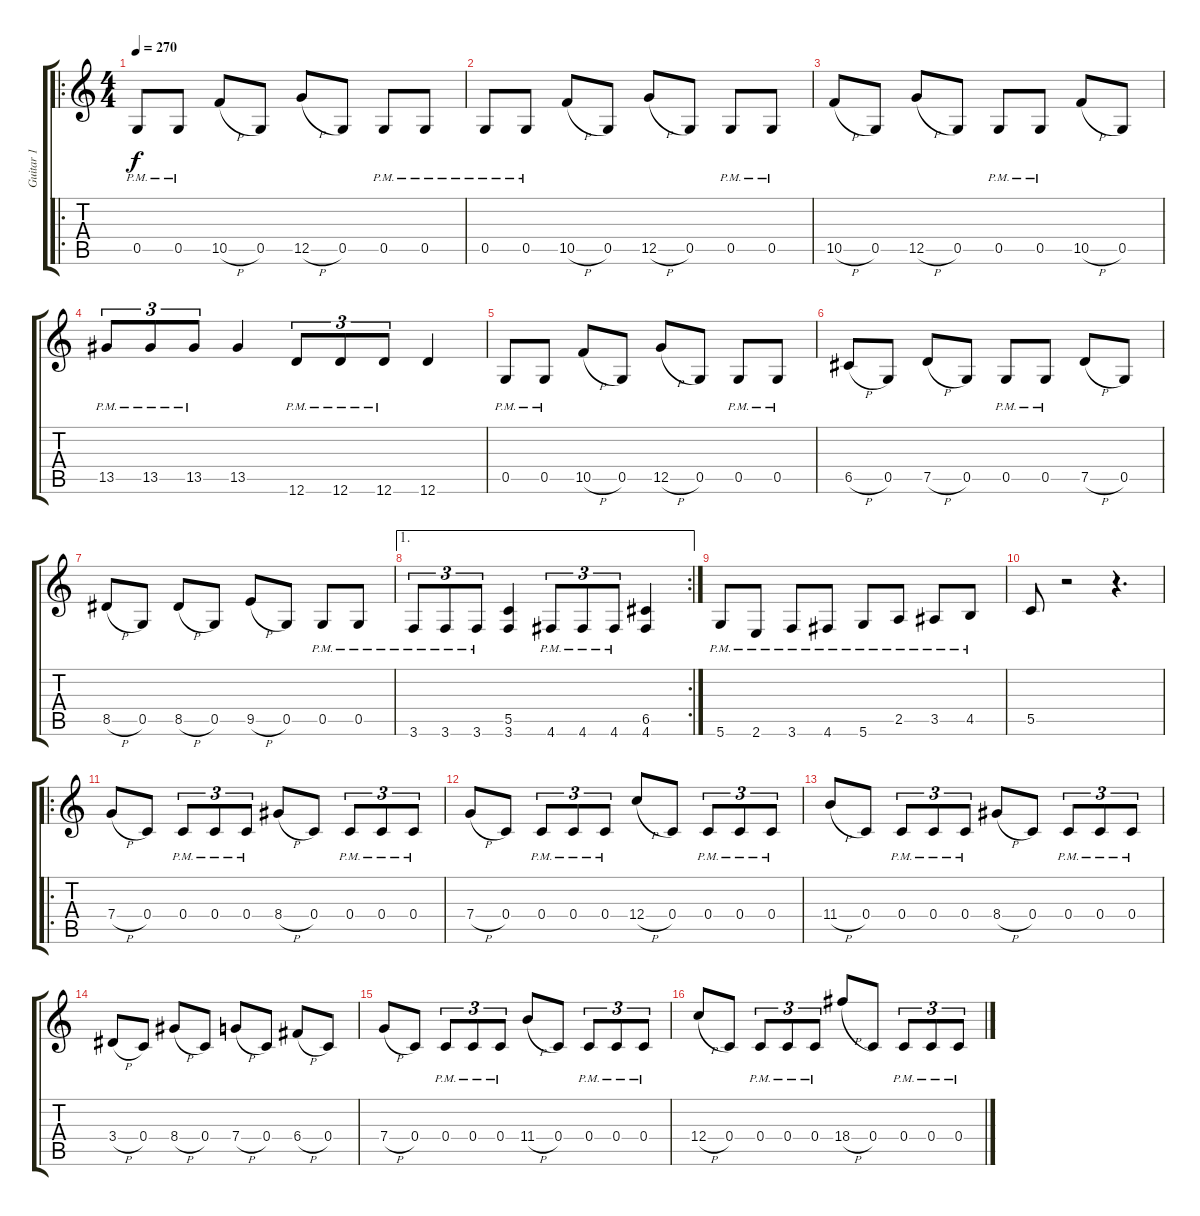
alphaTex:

\track ("Guitar 1" "Guitar 1") {instrument distortionguitar}
\staff {score tabs}
\tuning (D4 A3 F3 C3 G2 D2) {hide}
\ro
\ts (4 4)
\tempo 270
\clef g2
\ks c
0.5{pm}.8{dy f} 0.5{pm}.8 10.5{h}.8 0.5.8 12.5{h}.8 0.5.8 0.5{pm}.8 0.5{pm}.8 |
0.5{pm}.8 0.5{pm}.8 10.5{h}.8 0.5.8 12.5{h}.8 0.5.8 0.5{pm}.8 0.5{pm}.8 |
10.5{h}.8 0.5.8 12.5{h}.8 0.5.8 0.5{pm}.8 0.5{pm}.8 10.5{h}.8 0.5.8 |
13.5{pm}.8{tu (3 2)} 13.5{pm}.8{tu (3 2)} 13.5{pm}.8{tu (3 2)} 13.5.4 12.6{pm}.8{tu (3 2)} 12.6{pm}.8{tu (3 2)} 12.6{pm}.8{tu (3 2)} 12.6.4 |
0.5{pm}.8 0.5{pm}.8 10.5{h}.8 0.5.8 12.5{h}.8 0.5.8 0.5{pm}.8 0.5{pm}.8 |
6.5{h}.8 0.5.8 7.5{h}.8 0.5.8 0.5{pm}.8 0.5{pm}.8 7.5{h}.8 0.5.8 |
8.5{h}.8 0.5.8 8.5{h}.8 0.5.8 9.5{h}.8 0.5.8 0.5{pm}.8 0.5{pm}.8 |
\ae 1
\rc 2
3.6{pm}.8{tu (3 2)} 3.6{pm}.8{tu (3 2)} 3.6{pm}.8{tu (3 2)} (5.5 3.6).4 4.6{pm}.8{tu (3 2)} 4.6{pm}.8{tu (3 2)} 4.6{pm}.8{tu (3 2)} (6.5 4.6).4 |
5.6{pm}.8 2.6{pm}.8 3.6{pm}.8 4.6{pm}.8 5.6{pm}.8 2.5{pm}.8 3.5{pm}.8 4.5{pm}.8 |
5.5.8 r.2 r.4{d} |
\ro
7.4{h}.8 0.4.8 0.4{pm}.8{tu (3 2)} 0.4{pm}.8{tu (3 2)} 0.4{pm}.8{tu (3 2)} 8.4{h}.8 0.4.8 0.4{pm}.8{tu (3 2)} 0.4{pm}.8{tu (3 2)} 0.4{pm}.8{tu (3 2)} |
7.4{h}.8 0.4.8 0.4{pm}.8{tu (3 2)} 0.4{pm}.8{tu (3 2)} 0.4{pm}.8{tu (3 2)} 12.4{h}.8 0.4.8 0.4{pm}.8{tu (3 2)} 0.4{pm}.8{tu (3 2)} 0.4{pm}.8{tu (3 2)} |
11.4{h}.8 0.4.8 0.4{pm}.8{tu (3 2)} 0.4{pm}.8{tu (3 2)} 0.4{pm}.8{tu (3 2)} 8.4{h}.8 0.4.8 0.4{pm}.8{tu (3 2)} 0.4{pm}.8{tu (3 2)} 0.4{pm}.8{tu (3 2)} |
3.4{h}.8 0.4.8 8.4{h}.8 0.4.8 7.4{h}.8 0.4.8 6.4{h}.8 0.4.8 |
7.4{h}.8 0.4.8 0.4{pm}.8{tu (3 2)} 0.4{pm}.8{tu (3 2)} 0.4{pm}.8{tu (3 2)} 11.4{h}.8 0.4.8 0.4{pm}.8{tu (3 2)} 0.4{pm}.8{tu (3 2)} 0.4{pm}.8{tu (3 2)} |
12.4{h}.8 0.4.8 0.4{pm}.8{tu (3 2)} 0.4{pm}.8{tu (3 2)} 0.4{pm}.8{tu (3 2)} 18.4{h}.8 0.4.8 0.4{pm}.8{tu (3 2)} 0.4{pm}.8{tu (3 2)} 0.4{pm}.8{tu (3 2)}
